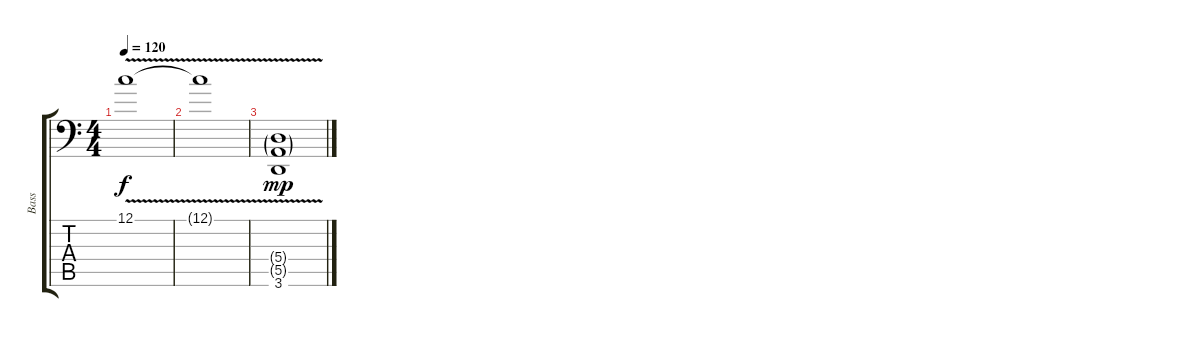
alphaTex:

\track ("Bass" "Bass") {instrument electricbassfinger}
\staff {score tabs}
\tuning (C3 G2 D2 A1 E1 B0) {hide}
\ts (4 4)
\tempo 120
\clef f4
\ks c
12.1{v}.1{dy f} |
12.1{t}.1 |
(5.4{v g} 5.5{v g} 3.6{v}).1{dy mp}
